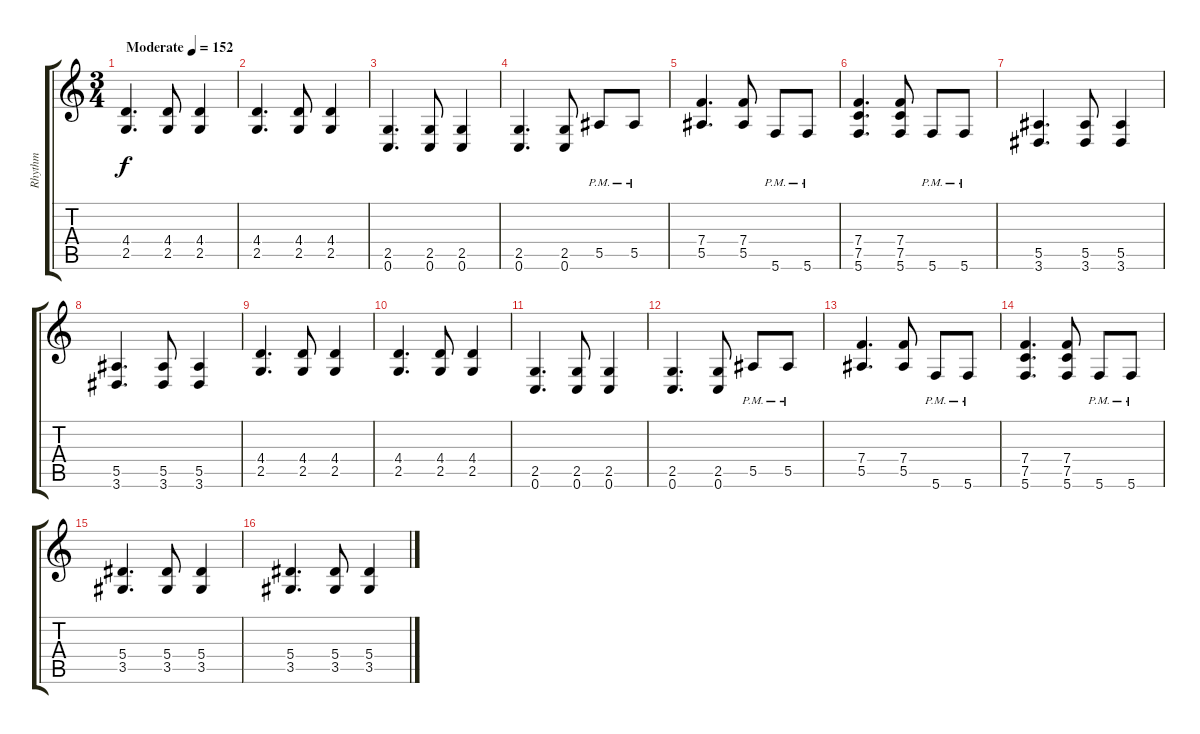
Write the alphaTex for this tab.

\track ("Rhythm" "Rhythm") {instrument distortionguitar}
\staff {score tabs}
\tuning (C4 G3 Eb3 Bb2 F2 C2) {hide}
\ts (3 4)
\tempo (152 "Moderate")
\clef g2
\ks c
(4.4 2.5).4{d dy f instrument distortionguitar} (4.4 2.5).8 (4.4 2.5).4 |
(4.4 2.5).4{d} (4.4 2.5).8 (4.4 2.5).4 |
(2.5 0.6).4{d} (2.5 0.6).8 (2.5 0.6).4 |
(2.5 0.6).4{d} (2.5 0.6).8 5.5{pm}.8 5.5{pm}.8 |
(7.4 5.5).4{d} (7.4 5.5).8 5.6{pm}.8 5.6{pm}.8 |
(7.4 7.5 5.6).4{d} (7.4 7.5 5.6).8 5.6{pm}.8 5.6{pm}.8 |
(5.5 3.6).4{d} (5.5 3.6).8 (5.5 3.6).4 |
(5.5 3.6).4{d} (5.5 3.6).8 (5.5 3.6).4 |
(4.4 2.5).4{d} (4.4 2.5).8 (4.4 2.5).4 |
(4.4 2.5).4{d} (4.4 2.5).8 (4.4 2.5).4 |
(2.5 0.6).4{d} (2.5 0.6).8 (2.5 0.6).4 |
(2.5 0.6).4{d} (2.5 0.6).8 5.5{pm}.8 5.5{pm}.8 |
(7.4 5.5).4{d} (7.4 5.5).8 5.6{pm}.8 5.6{pm}.8 |
(7.4 7.5 5.6).4{d} (7.4 7.5 5.6).8 5.6{pm}.8 5.6{pm}.8 |
(5.4 3.5).4{d} (5.4 3.5).8 (5.4 3.5).4 |
(5.4 3.5).4{d} (5.4 3.5).8 (5.4 3.5).4
